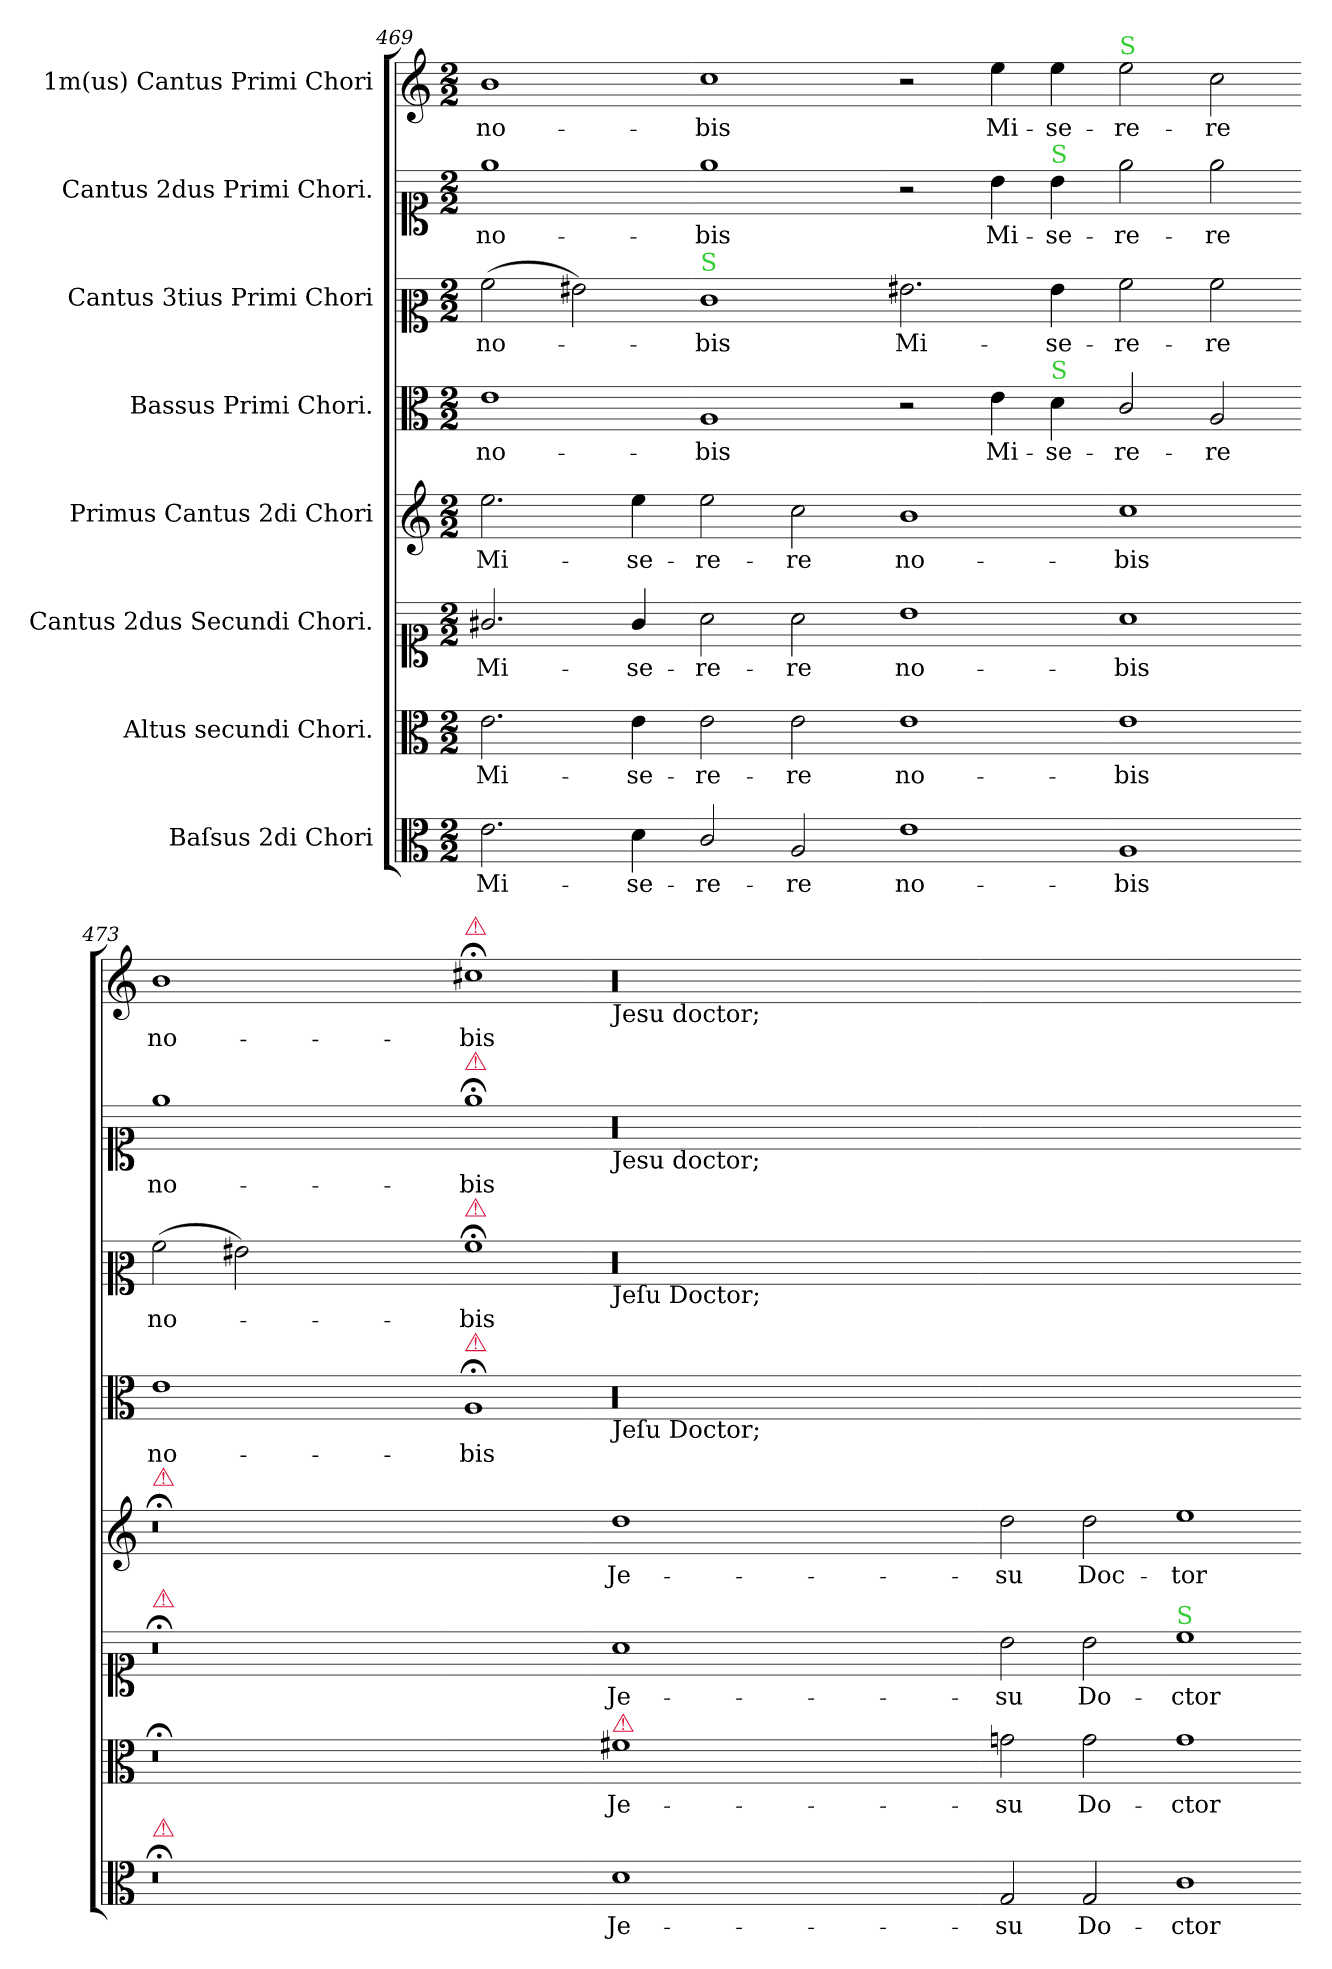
**kern	**text	**kern	**text	**kern	**text	**kern	**text	**kern	**text	**kern	**text	**kern	**text	**kern	**text
*part8	*part8	*part7	*part7	*part6	*part6	*part5	*part5	*part4	*part4	*part3	*part3	*part2	*part2	*part1	*part1
*staff8	*staff8	*staff7	*staff7	*staff6	*staff6	*staff5	*staff5	*staff4	*staff4	*staff3	*staff3	*staff2	*staff2	*staff1	*staff1
*I"Baſsus 2di Chori	*	*I"Altus secundi Chori.	*	*I"Cantus 2dus Secundi Chori.	*	*I"Primus Cantus 2di Chori	*	*I"Bassus Primi Chori.	*	*I"Cantus 3tius Primi Chori	*	*I"Cantus 2dus Primi Chori.	*	*I"1m(us) Cantus Primi Chori	*
*clefC3	*	*clefC3	*	*clefC1	*	*clefG2	*	*clefC3	*	*clefC2	*	*clefC1	*	*clefG2	*
*k[]	*	*k[]	*	*k[]	*	*k[]	*	*k[]	*	*k[]	*	*k[]	*	*k[]	*
*M2/2	*	*M2/2	*	*M2/2	*	*M2/2	*	*M2/2	*	*M2/2	*	*M2/2	*	*M2/2	*
=469	=469	=469	=469	=469	=469	=469	=469	=469	=469	=469	=469	=469	=469	=469	=469
2.e\	Mi-	2.e\	Mi-	2.g#X/	Mi-	2.ee\	Mi-	1e	no-	(2a\	no-	1ee	no-	1b	no-
.	.	.	.	.	.	.	.	.	.	2g#X\)	.	.	.	.	.
4d\	-se-	4e\	-se-	4g#/	-se-	4ee\	-se-	.	.	.	.	.	.	.	.
=470-	=470-	=470-	=470-	=470-	=470-	=470-	=470-	=470-	=470-	=470-	=470-	=470-	=470-	=470-	=470-
!	!	!	!	!	!	!	!	!	!	!LO:TX:a:color=limegreen:t=S	!	!	!	!	!
2c/	-re-	2e\	-re-	2a\	-re-	2ee\	-re-	1A	-bis	1e	-bis	1ee	-bis	1cc	-bis
2A/	-re	2e\	-re	2a\	-re	2cc\	-re	.	.	.	.	.	.	.	.
=471-	=471-	=471-	=471-	=471-	=471-	=471-	=471-	=471-	=471-	=471-	=471-	=471-	=471-	=471-	=471-
1e	no-	1e	no-	1b	no-	1b	no-	2r	.	2.g#X\	Mi-	2r	.	2r	.
.	.	.	.	.	.	.	.	4e\	Mi-	.	.	4b\	Mi-	4ee\	Mi-
!	!	!	!	!	!	!	!	!	!	!	!	!LO:TX:a:color=limegreen:t=S	!	!	!
!	!	!	!	!	!	!	!	!LO:TX:a:color=limegreen:t=S	!	!	!	!	!	!	!
.	.	.	.	.	.	.	.	4d\	-se-	4g#\	-se-	4b\	-se-	4ee\	-se-
=472-	=472-	=472-	=472-	=472-	=472-	=472-	=472-	=472-	=472-	=472-	=472-	=472-	=472-	=472-	=472-
!	!	!	!	!	!	!	!	!	!	!	!	!	!	!LO:TX:a:color=limegreen:t=S	!
1A	-bis	1e	-bis	1a	-bis	1cc	-bis	2c/	-re-	2a\	-re-	2ee\	-re-	2ee\	-re-
.	.	.	.	.	.	.	.	2A/	-re	2a\	-re	2ee\	-re	2cc\	-re
=473-	=473-	=473-	=473-	=473-	=473-	=473-	=473-	=473-	=473-	=473-	=473-	=473-	=473-	=473-	=473-
!	!	!	!	!	!	!LO:TX:a:color=crimson:t=⚠	!	!	!	!	!	!	!	!	!
!	!	!	!	!LO:TX:a:color=crimson:t=⚠	!	!	!	!	!	!	!	!	!	!	!
!LO:TX:a:color=crimson:t=⚠	!	!	!	!	!	!	!	!	!	!	!	!	!	!	!
0r;	.	0r;	.	0r;	.	0r;	.	1e	no-	(2a\	no-	1ee	no-	1b	no-
.	.	.	.	.	.	.	.	.	.	2g#X\)	.	.	.	.	.
.	.	.	.	.	.	.	.	1ryy	.	1ryy	.	1ryy	.	1ryy	.
=474-	=474-	=474-	=474-	=474-	=474-	=474-	=474-	=474-	=474-	=474-	=474-	=474-	=474-	=474-	=474-
!	!	!	!	!	!	!	!	!	!	!	!	!	!	!LO:TX:a:color=crimson:t=⚠	!
!	!	!	!	!	!	!	!	!	!	!	!	!LO:TX:a:color=crimson:t=⚠	!	!	!
!	!	!	!	!	!	!	!	!	!	!LO:TX:a:color=crimson:t=⚠	!	!	!	!	!
!	!	!	!	!	!	!	!	!LO:TX:a:color=crimson:t=⚠	!	!	!	!	!	!	!
1ryy	.	1ryy	.	1ryy	.	1ryy	.	1A;<	-bis	1a;	-bis	1ee;	-bis	1cc#X;	-bis
=475-	=475-	=475-	=475-	=475-	=475-	=475-	=475-	=475-	=475-	=475-	=475-	=475-	=475-	=475-	=475-
!	!	!	!	!	!	!	!	!	!	!	!	!	!	!LO:TX:b:t=Jesu doctor;	!
!	!	!	!	!	!	!	!	!	!	!	!	!LO:TX:b:t=Jesu doctor;	!	!	!
!	!	!	!	!	!	!	!	!	!	!LO:TX:b:t=Jeſu Doctor;	!	!	!	!	!
!	!	!	!	!	!	!	!	!LO:TX:b:t=Jeſu Doctor;	!	!	!	!	!	!	!
!	!	!LO:TX:a:color=crimson:t=⚠	!	!	!	!	!	!	!	!	!	!	!	!	!
1d	Je-	1f#X	Je-	1a	Je-	1dd	Je-	00r	.	00r	.	00r	.	00r	.
0.ryy	.	0.ryy	.	0.ryy	.	0.ryy	.	.	.	.	.	.	.	.	.
=476-	=476-	=476-	=476-	=476-	=476-	=476-	=476-	=476-	=476-	=476-	=476-	=476-	=476-	=476-	=476-
2G/	-su	2gn\	-su	2b\	-su	2dd\	-su	1ryy	.	1ryy	.	1ryy	.	1ryy	.
2G/	Do-	2g\	Do-	2b\	Do-	2dd\	Doc-	.	.	.	.	.	.	.	.
=477-	=477-	=477-	=477-	=477-	=477-	=477-	=477-	=477-	=477-	=477-	=477-	=477-	=477-	=477-	=477-
!	!	!	!	!LO:TX:a:color=limegreen:t=S	!	!	!	!	!	!	!	!	!	!	!
1c	-ctor	1g	-ctor	1cc	-ctor	1ee	-tor	1ryy	.	1ryy	.	1ryy	.	1ryy	.
=-	=-	=-	=-	=-	=-	=-	=-	=-	=-	=-	=-	=-	=-	=-	=-
*-	*-	*-	*-	*-	*-	*-	*-	*-	*-	*-	*-	*-	*-	*-	*-
